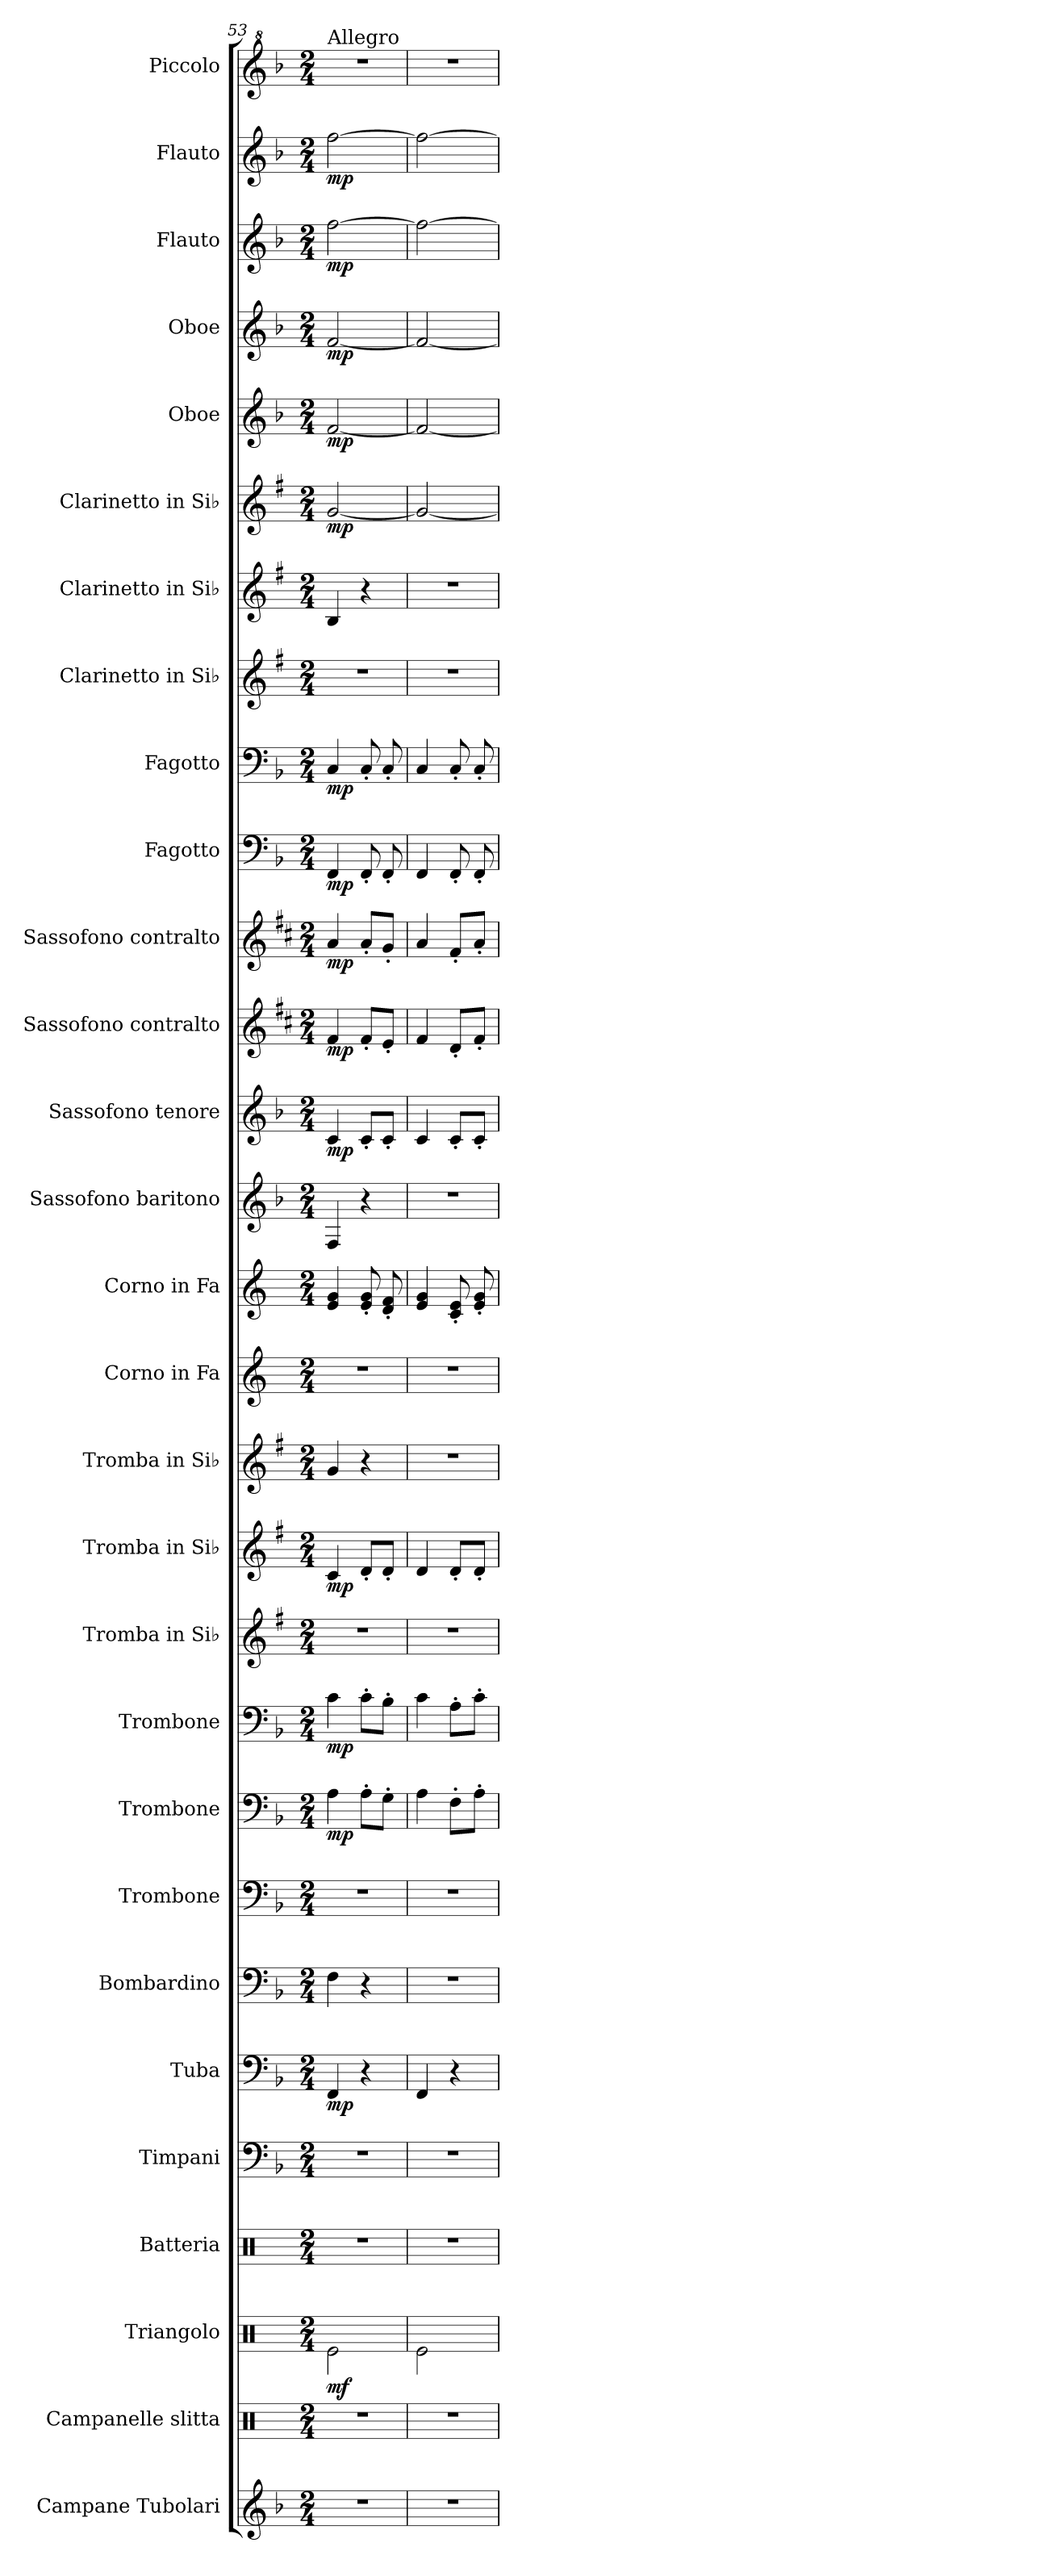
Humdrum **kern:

**kern	**kern	**kern	**dynam	**kern	**kern	**kern	**dynam	**kern	**kern	**kern	**dynam	**kern	**dynam	**kern	**kern	**dynam	**kern	**kern	**kern	**kern	**kern	**dynam	**kern	**dynam	**kern	**dynam	**kern	**dynam	**kern	**dynam	**kern	**kern	**kern	**dynam	**kern	**dynam	**kern	**dynam	**kern	**dynam	**kern	**dynam	**kern
*part29	*part28	*part27	*part27	*part26	*part25	*part24	*part24	*part23	*part22	*part21	*part21	*part20	*part20	*part19	*part18	*part18	*part17	*part16	*part15	*part14	*part13	*part13	*part12	*part12	*part11	*part11	*part10	*part10	*part9	*part9	*part8	*part7	*part6	*part6	*part5	*part5	*part4	*part4	*part3	*part3	*part2	*part2	*part1
*staff29	*staff28	*staff27	*staff27	*staff26	*staff25	*staff24	*staff24	*staff23	*staff22	*staff21	*staff21	*staff20	*staff20	*staff19	*staff18	*staff18	*staff17	*staff16	*staff15	*staff14	*staff13	*staff13	*staff12	*staff12	*staff11	*staff11	*staff10	*staff10	*staff9	*staff9	*staff8	*staff7	*staff6	*staff6	*staff5	*staff5	*staff4	*staff4	*staff3	*staff3	*staff2	*staff2	*staff1
*I"Campane Tubolari	*I"Campanelle slitta	*I"Triangolo	*	*I"Batteria	*I"Timpani	*I"Tuba	*	*I"Bombardino	*I"Trombone	*I"Trombone	*	*I"Trombone	*	*I"Tromba in Si♭	*I"Tromba in Si♭	*	*I"Tromba in Si♭	*I"Corno in Fa	*I"Corno in Fa	*I"Sassofono baritono	*I"Sassofono tenore	*	*I"Sassofono contralto	*	*I"Sassofono contralto	*	*I"Fagotto	*	*I"Fagotto	*	*I"Clarinetto in Si♭	*I"Clarinetto in Si♭	*I"Clarinetto in Si♭	*	*I"Oboe	*	*I"Oboe	*	*I"Flauto	*	*I"Flauto	*	*I"Piccolo
*I'Camp. tb.	*	*I'Triang.	*	*I'Batt.	*I'Timp.	*I'Tba.	*	*	*I'Tbn.	*I'Tbn.	*	*I'Tbn.	*	*I'Tr. Si♭	*I'Tr. Si♭	*	*I'Tr. Si♭	*I'Cor. Fa	*I'Cor. Fa	*	*	*	*	*	*	*	*I'Fag.	*	*I'Fag.	*	*I'Cl. Si♭	*I'Cl. Si♭	*I'Cl. Si♭	*	*I'Ob.	*	*I'Ob.	*	*I'Fl.	*	*I'Fl.	*	*
*clefG2	*clefX	*clefX	*	*clefX	*clefF4	*clefF4	*	*clefF4	*clefF4	*clefF4	*	*clefF4	*	*clefG2	*clefG2	*	*clefG2	*clefG2	*clefG2	*clefG2	*clefG2	*	*clefG2	*	*clefG2	*	*clefF4	*	*clefF4	*	*clefG2	*clefG2	*clefG2	*	*clefG2	*	*clefG2	*	*clefG2	*	*clefG2	*	*clefG^2
*	*	*	*	*	*	*	*	*	*	*	*	*	*	*ITrd1c2	*ITrd1c2	*	*ITrd1c2	*ITrd4c7	*ITrd4c7	*ITrd12c21	*ITrd8c14	*	*ITrd5c9	*	*ITrd5c9	*	*	*	*	*	*ITrd1c2	*ITrd1c2	*ITrd1c2	*	*	*	*	*	*	*	*	*	*ITrd-7c-12
*k[b-]	*k[]	*k[]	*	*k[]	*k[b-]	*k[b-]	*	*k[b-]	*k[b-]	*k[b-]	*	*k[b-]	*	*k[b-]	*k[b-]	*	*k[b-]	*k[b-]	*k[b-]	*k[b-]	*k[b-]	*	*k[b-]	*	*k[b-]	*	*k[b-]	*	*k[b-]	*	*k[b-]	*k[b-]	*k[b-]	*	*k[b-]	*	*k[b-]	*	*k[b-]	*	*k[b-]	*	*k[b-]
*M2/4	*M2/4	*M2/4	*	*M2/4	*M2/4	*M2/4	*	*M2/4	*M2/4	*M2/4	*	*M2/4	*	*M2/4	*M2/4	*	*M2/4	*M2/4	*M2/4	*M2/4	*M2/4	*	*M2/4	*	*M2/4	*	*M2/4	*	*M2/4	*	*M2/4	*M2/4	*M2/4	*	*M2/4	*	*M2/4	*	*M2/4	*	*M2/4	*	*M2/4
=53	=53	=53	=53	=53	=53	=53	=53	=53	=53	=53	=53	=53	=53	=53	=53	=53	=53	=53	=53	=53	=53	=53	=53	=53	=53	=53	=53	=53	=53	=53	=53	=53	=53	=53	=53	=53	=53	=53	=53	=53	=53	=53	=53
!	!	!	!	!	!	!	!	!	!	!	!	!	!	!	!	!	!	!	!	!	!	!	!	!	!	!	!	!	!	!	!	!	!	!	!	!	!	!	!	!	!	!	!LO:TX:a:t=Allegro
!	!	!	!LO:DY:b	!	!	!	!LO:DY:b	!	!	!	!LO:DY:b	!	!LO:DY:b	!	!	!LO:DY:b	!	!	!	!	!	!LO:DY:b	!	!LO:DY:b	!	!LO:DY:b	!	!LO:DY:b	!	!LO:DY:b	!	!	!	!LO:DY:b	!	!LO:DY:b	!	!LO:DY:b	!	!LO:DY:b	!	!LO:DY:b	!
2r	2r	2Re\	mf	2r	2r	4FF/	mp	4F\	2r	4A\	mp	4c\	mp	2r	4B-/	mp	4f/	2r	4A/ 4c/	4FF/	4C/	mp	4A/	mp	4c/	mp	4FF/	mp	4C/	mp	2r	4A/	[2f/	mp	[2f/	mp	[2f/	mp	[2ff\	mp	[2ff\	mp	2r
.	.	.	.	.	.	4r	.	4r	.	8A'\L	.	8c'\L	.	.	8c'/L	.	4r	.	8A/' 8c/'	4r	8C'/L	.	8A'/L	.	8c'/L	.	8FF'/	.	8C'/	.	.	4r	.	.	.	.	.	.	.	.	.	.	.
.	.	.	.	.	.	.	.	.	.	8G'\J	.	8B-'\J	.	.	8c'/J	.	.	.	8G/' 8B-/'	.	8C'/J	.	8G'/J	.	8B-'/J	.	8FF'/	.	8C'/	.	.	.	.	.	.	.	.	.	.	.	.	.	.
=54	=54	=54	=54	=54	=54	=54	=54	=54	=54	=54	=54	=54	=54	=54	=54	=54	=54	=54	=54	=54	=54	=54	=54	=54	=54	=54	=54	=54	=54	=54	=54	=54	=54	=54	=54	=54	=54	=54	=54	=54	=54	=54	=54
2r	2r	2Re\	.	2r	2r	4FF/	.	2r	2r	4A\	.	4c\	.	2r	4c/	.	2r	2r	4A/ 4c/	2r	4C/	.	4A/	.	4c/	.	4FF/	.	4C/	.	2r	2r	2f/_	.	2f/_	.	2f/_	.	2ff\_	.	2ff\_	.	2r
.	.	.	.	.	.	4r	.	.	.	8F'\L	.	8A'\L	.	.	8c'/L	.	.	.	8F/' 8A/'	.	8C'/L	.	8F'/L	.	8A'/L	.	8FF'/	.	8C'/	.	.	.	.	.	.	.	.	.	.	.	.	.	.
.	.	.	.	.	.	.	.	.	.	8A'\J	.	8c'\J	.	.	8c'/J	.	.	.	8A/' 8c/'	.	8C'/J	.	8A'/J	.	8c'/J	.	8FF'/	.	8C'/	.	.	.	.	.	.	.	.	.	.	.	.	.	.
=	=	=	=	=	=	=	=	=	=	=	=	=	=	=	=	=	=	=	=	=	=	=	=	=	=	=	=	=	=	=	=	=	=	=	=	=	=	=	=	=	=	=	=
*-	*-	*-	*-	*-	*-	*-	*-	*-	*-	*-	*-	*-	*-	*-	*-	*-	*-	*-	*-	*-	*-	*-	*-	*-	*-	*-	*-	*-	*-	*-	*-	*-	*-	*-	*-	*-	*-	*-	*-	*-	*-	*-	*-
